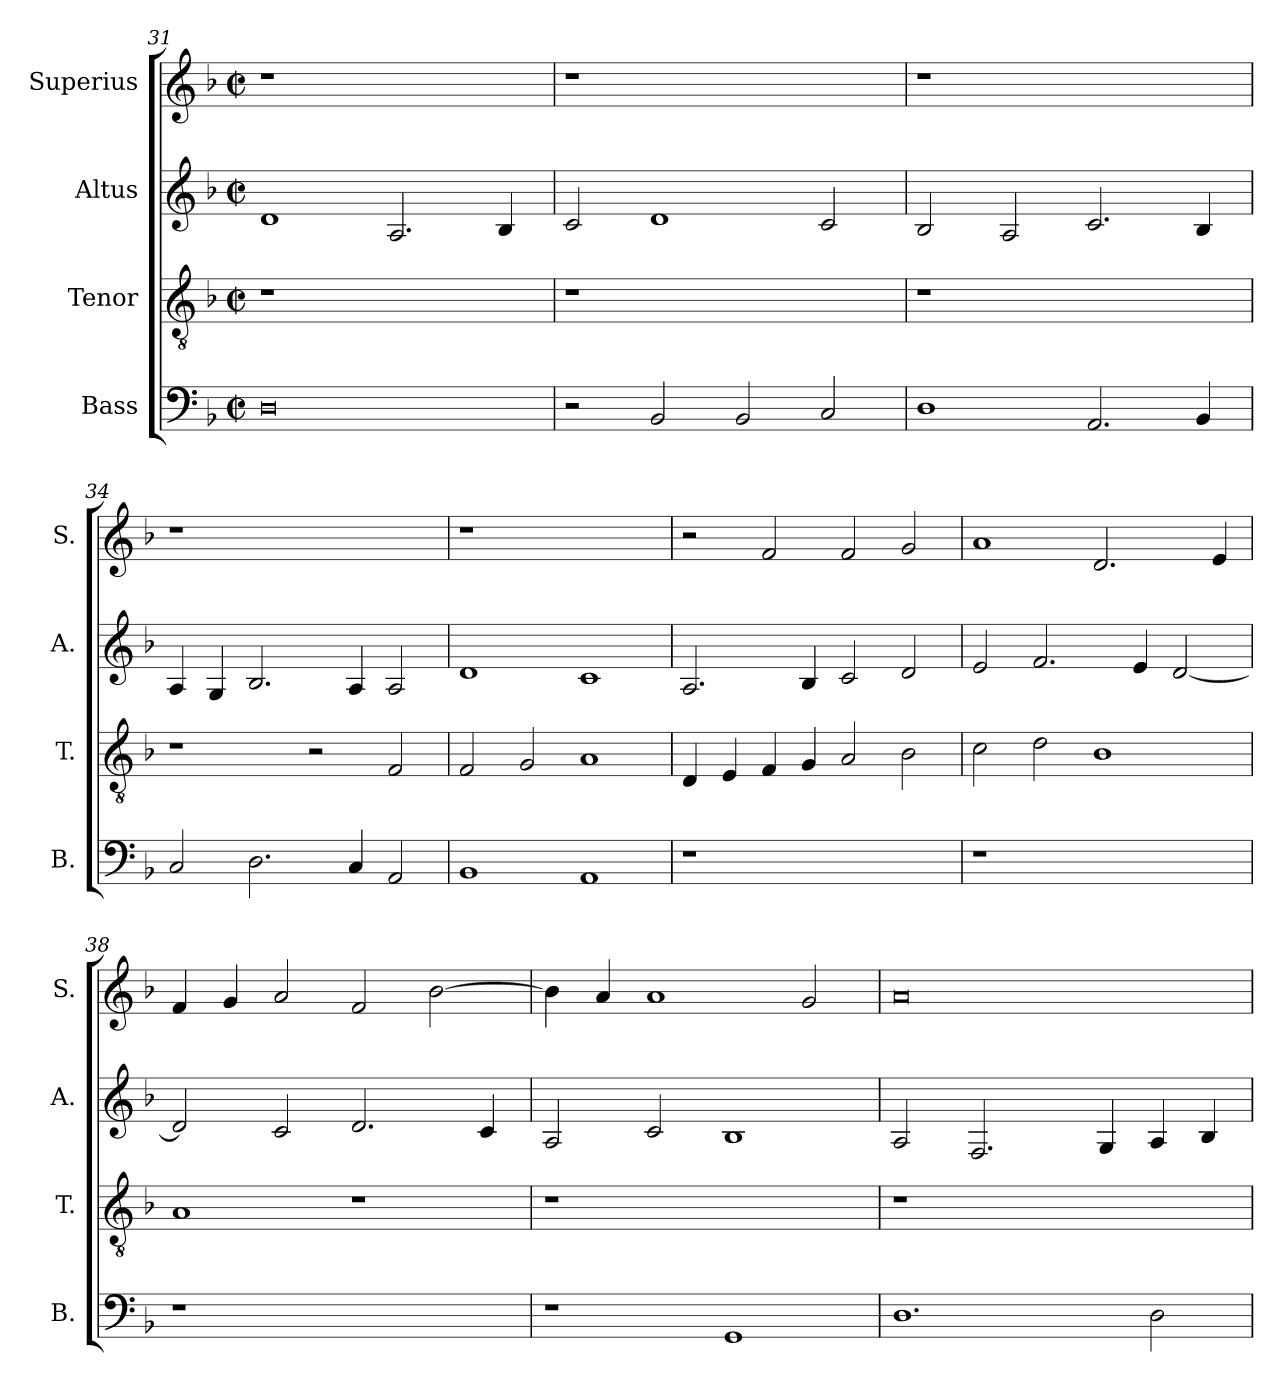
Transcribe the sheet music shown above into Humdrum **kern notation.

**kern	**kern	**kern	**kern
*part4	*part3	*part2	*part1
*staff4	*staff3	*staff2	*staff1
*I"Bass	*I"Tenor	*I"Altus	*I"Superius
*I'B.	*I'T.	*I'A.	*I'S.
*clefF4	*clefGv2	*clefG2	*clefG2
*	*ITrd7c12	*	*
*k[b-]	*k[b-]	*k[b-]	*k[b-]
*F:	*F:	*F:	*F:
*M2/2	*M2/2	*M2/2	*M2/2
*met(c|)	*met(c|)	*met(c|)	*met(c|)
=31	=31	=31	=31
!	!LO:N:vis=1	!	!LO:N:vis=1
0Di	1r	1di	1r
.	1ryy	2.Ai/	1ryy
.	.	4B-i/	.
=32	=32	=32	=32
!	!LO:N:vis=1	!	!LO:N:vis=1
2r	1r	2ci/	1r
2BB-i/	.	1di	.
2BB-i/	1ryy	.	1ryy
2Ci/	.	2ci/	.
!!LO:LB:g=z
=33	=33	=33	=33
!	!LO:N:vis=1	!	!LO:N:vis=1
1Di	1r	2B-i/	1r
.	.	2Ai/	.
2.AAi/	1ryy	2.ci/	1ryy
4BB-i/	.	4B-i/	.
=34	=34	=34	=34
!	!	!	!LO:N:vis=1
2Ci/	1r	4Ai/	1r
.	.	4Gi/	.
2.Di\	.	2.B-i/	.
.	2r	.	1ryy
4Ci/	.	4Ai/	.
2AAi/	2FFi/	2Ai/	.
=35	=35	=35	=35
!	!	!	!LO:N:vis=1
1BB-i	2FFi/	1di	1r
.	2GGi/	.	.
1AAi	1AAi	1ci	1ryy
=36	=36	=36	=36
!LO:N:vis=1	!	!	!
1r	4DDi/	2.Ai/	2r
.	4EEi/	.	.
.	4FFi/	.	2fi/
.	4GGi/	4B-i/	.
1ryy	2AAi/	2ci/	2fi/
.	2BB-i\	2di/	2gi/
=37	=37	=37	=37
!LO:N:vis=1	!	!	!
1r	2Ci\	2ei/	1ai
.	2Di\	2.fi/	.
1ryy	1BB-i	.	2.di/
.	.	4ei/	.
.	.	[<2di/	.
.	.	.	4ei/
!!LO:LB:g=z
=38	=38	=38	=38
!LO:N:vis=1	!	!	!
1r	1AAi	2di/]	4fi/
.	.	.	4gi/
.	.	2ci/	2ai/
1ryy	1r	2.di/	2fi/
.	.	.	[>2b-i\
.	.	4ci/	.
=39	=39	=39	=39
!	!LO:N:vis=1	!	!
1r	1r	2Ai/	4b-i\]
.	.	.	4ai/
.	.	2ci/	1ai
1GGi	1ryy	1B-i	.
.	.	.	2gi/
=40	=40	=40	=40
!	!LO:N:vis=1	!	!
1.Di	1r	2Ai/	0ai
.	.	2.Fi/	.
.	1ryy	.	.
.	.	4Gi/	.
2Di\	.	4Ai/	.
.	.	4B-i/	.
=	=	=	=
*-	*-	*-	*-
